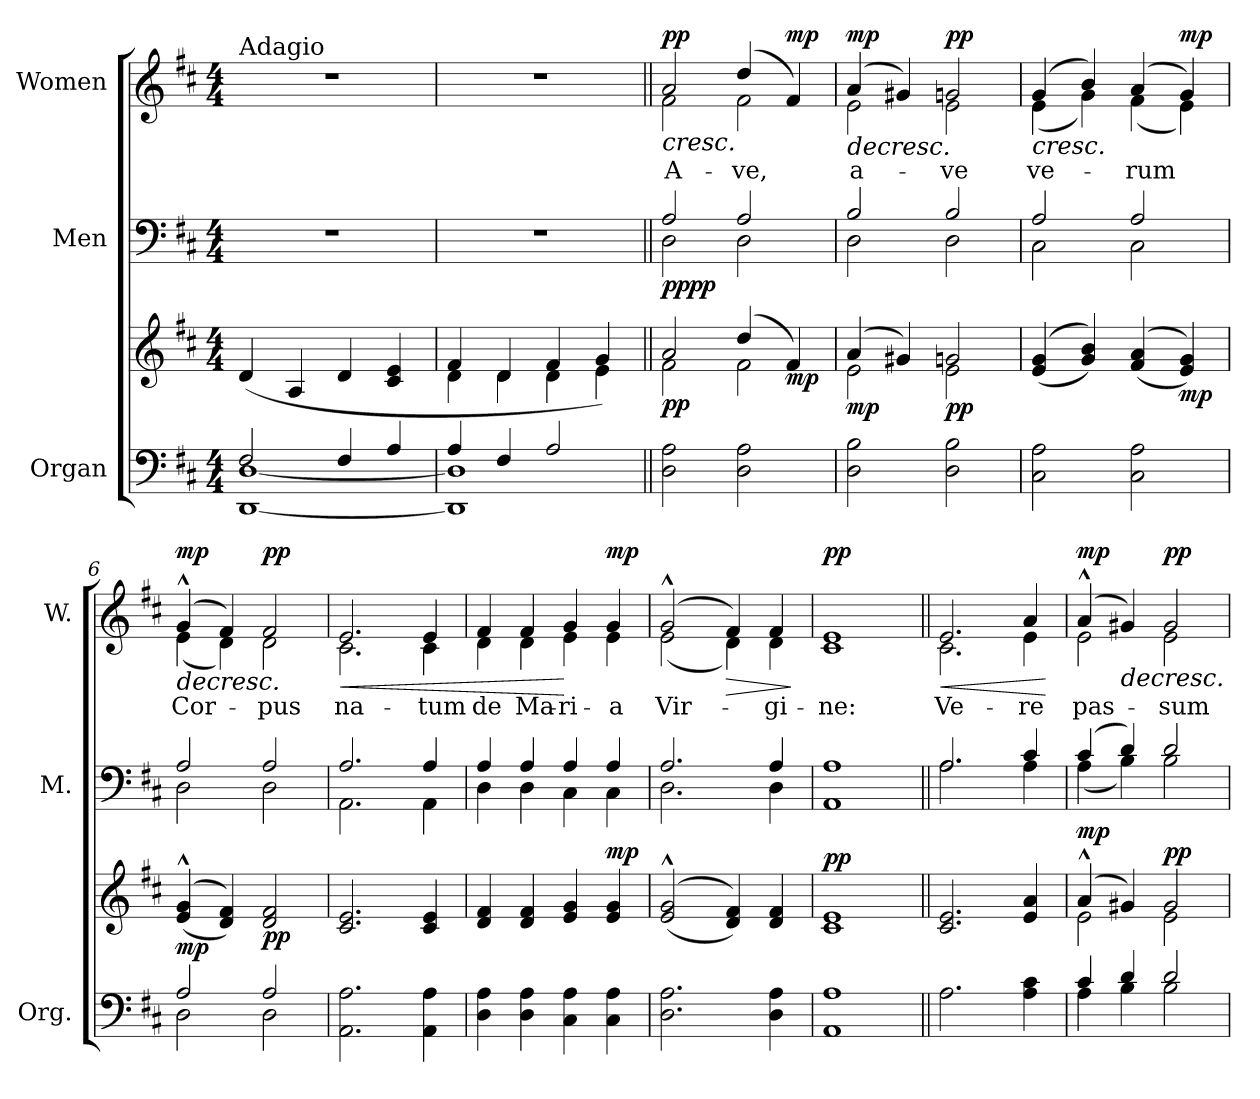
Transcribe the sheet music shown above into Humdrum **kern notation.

**kern	**kern	**dynam	**kern	**dynam	**kern	**text	**dynam
*part3	*part3	*part3	*part2	*part2	*part1	*part1	*part1
*staff4	*staff3	*staff3/4	*staff2	*staff2	*staff1	*staff1	*staff1
*I"Organ	*	*	*I"Men	*	*I"Women	*	*
*I'Org.	*	*	*I'M.	*	*I'W.	*	*
*clefF4	*clefG2	*	*clefF4	*	*clefG2	*	*
*k[f#c#]	*k[f#c#]	*	*k[f#c#]	*	*k[f#c#]	*	*
*M4/4	*M4/4	*	*M4/4	*	*M4/4	*	*
*MM80	*MM80	*	*MM80	*	*MM80	*	*
=1	=1	=1	=1	=1	=1	=1	=1
*^	*	*	*	*	*	*	*
!	!	!	!	!	!	!LO:TX:a:t=Adagio	!	!
2F#/	[1DD [1D	(>4d/	.	1r	.	1r	.	.
.	.	4A/	.	.	.	.	.	.
4F#/	.	4d/	.	.	.	.	.	.
4A/	.	4c#/ 4e/	.	.	.	.	.	.
=2	=2	=2	=2	=2	=2	=2	=2	=2
*	*	*^	*	*	*	*	*	*
4A/	1DD] 1D]	4f#/	4d\	.	1r	.	1r	.	.
4F#/	.	4d/	4d\	.	.	.	.	.	.
2A/	.	4f#/	4d\	.	.	.	.	.	.
.	.	4g/)	4e\	.	.	.	.	.	.
*v	*v	*	*	*	*	*	*	*	*
=3||	=3||	=3||	=3||	=3||	=3||	=3||	=3||	=3||
*	*	*	*	*^	*	*	*	*
!	!	!	!LO:DY:b	!	!	!LO:DY:b	!	!LO:LY:b	!LO:HP:b
*	*	*	*	*	*	*	*^	*	*
!	!	!	!	!	!	!LO:DY:n=1:b	!	!	!	!LO:DY:n=1:b
2D\ 2A\	2a/	2f#\	pp	2A/	2D\	pp pp	2a/	2f#\	A-	< pp
!	!	!	!	!	!	!	!	!	!LO:LY:b	!
2D\ 2A\	(>4dd/	2f#\	.	2A/	2D\	.	(>4dd/	2f#\	-ve,	.
!	!	!	!LO:DY:b	!	!	!	!	!	!	!LO:DY:n=2:b
.	4f#/)	.	mp	.	.	.	4f#/)	.	.	mp
*	*v	*v	*	*	*	*	*v	*v	*	*
*	*	*	*v	*v	*	*	*	*
.	.	.	.	.	.	.	[
=4	=4	=4	=4	=4	=4	=4	=4
*	*^	*	*^	*	*	*	*
!	!	!	!LO:DY:b	!	!	!	!	!LO:LY:b	!LO:HP:b
*	*	*	*	*	*	*	*^	*	*
!	!	!	!	!	!	!	!	!	!	!LO:DY:n=1:b
2D\ 2B\	(>4a/	2e\	mp	2B/	2D\	.	(>4a/	2e\	a-	> mp
.	4g#X/)	.	.	.	.	.	4g#X/)	.	.	.
!	!	!	!LO:DY:b	!	!	!	!	!	!LO:LY:b	!LO:DY:n=2:b
2D\ 2B\	2gn/	2e\	pp	2B/	2D\	.	2gn/	2e\	-ve	pp
*	*v	*v	*	*	*	*	*v	*v	*	*
*	*	*	*v	*v	*	*	*	*
.	.	.	.	.	.	.	]
=5	=5	=5	=5	=5	=5	=5	=5
*	*	*	*^	*	*	*	*
!	!	!	!	!	!	!	!LO:LY:b	!LO:HP:b
*	*	*	*	*	*	*^	*	*
2C#\ 2A\	(>(<4e/ 4g/	.	2A/	2C#\	.	(>4g/	(<4e\	ve-	<
.	4g/ 4b/))	.	.	.	.	4b/)	4g\)	.	.
!	!	!	!	!	!	!	!	!LO:LY:b	!
2C#\ 2A\	(>(<4f#/ 4a/	.	2A/	2C#\	.	(>4a/	(<4f#\	-rum	.
!	!	!LO:DY:b	!	!	!	!	!	!	!LO:DY:b
.	4e/ 4g/))	mp	.	.	.	4g/)	4e\)	.	mp
*	*	*	*v	*v	*	*	*	*	*
*	*	*	*	*	*v	*v	*	*
.	.	.	.	.	.	.	[
!!LO:LB:g=z
=6	=6	=6	=6	=6	=6	=6	=6
*^	*	*	*^	*	*	*	*
!	!	!	!LO:DY:b	!	!	!	!	!LO:LY:b	!LO:HP:b
*	*	*	*	*	*	*	*^	*	*
!	!	!	!	!	!	!	!	!	!	!LO:DY:n=1:b
2A/	2D\	(<(>4e/^^ 4g/^^	mp	2A/	2D\	.	(>4g^^/	(<4e\	Cor-	> mp
.	.	4d/ 4f#/))	.	.	.	.	4f#/)	4d\)	.	.
!	!	!	!LO:DY:b	!	!	!	!	!	!LO:LY:b	!LO:DY:n=2:b
2A/	2D\	2d/ 2f#/	pp	2A/	2D\	.	2f#/	2d\	-pus	pp
*	*	*	*	*v	*v	*	*	*	*	*
*v	*v	*	*	*	*	*v	*v	*	*
.	.	.	.	.	.	.	]
=7	=7	=7	=7	=7	=7	=7	=7
*	*	*	*^	*	*	*	*
!	!	!	!	!	!	!	!LO:LY:b	!LO:HP:b
*	*	*	*	*	*	*^	*	*
2.AA\ 2.A\	2.c#/ 2.e/	.	2.A/	2.AA\	.	2.e/	2.c#\	na-	<
!	!	!	!	!	!	!	!	!LO:LY:b	!
4AA\ 4A\	4c#/ 4e/	.	4A/	4AA\	.	4e/	4c#\	-tum	.
=8	=8	=8	=8	=8	=8	=8	=8	=8	=8
!	!	!	!	!	!	!	!	!LO:LY:b	!
4D\ 4A\	4d/ 4f#/	.	4A/	4D\	.	4f#/	4d\	de	.
!	!	!	!	!	!	!	!	!LO:LY:b	!
4D\ 4A\	4d/ 4f#/	.	4A/	4D\	.	4f#/	4d\	Ma-	.
!	!	!	!	!	!	!	!	!LO:LY:b	!
4C#\ 4A\	4e/ 4g/	.	4A/	4C#\	.	4g/	4e\	-ri-	[
!	!	!LO:DY:a	!	!	!	!	!	!LO:LY:b	!LO:DY:a
4C#\ 4A\	4e/ 4g/	mp	4A/	4C#\	.	4g/	4e\	-a	mp
=9	=9	=9	=9	=9	=9	=9	=9	=9	=9
!	!	!	!	!	!	!	!	!LO:LY:b	!
2.D\ 2.A\	(>(<2e/^^ 2g/^^	.	2.A/	2.D\	.	(>2g^^/	(<2e\	Vir-	.
!	!	!	!	!	!	!	!	!	!LO:HP:b
.	4d/ 4f#/))	.	.	.	.	4f#/)	4d\)	.	>
!	!	!	!	!	!	!	!	!LO:LY:b	!
4D\ 4A\	4d/ 4f#/	.	4A/	4D\	.	4f#/	4d\	-gi-	.
*	*	*	*v	*v	*	*	*	*	*
*	*	*	*	*	*v	*v	*	*
.	.	.	.	.	.	.	]
=10	=10	=10	=10	=10	=10	=10	=10
*	*	*	*^	*	*	*	*
!	!	!LO:DY:a	!	!	!	!	!LO:LY:b	!LO:DY:a
*	*	*	*	*	*	*^	*	*
1AA 1A	1c# 1e	pp	1A	1AA	.	1e	1c#	-ne:	pp
!!LO:PB:g=z	!!
=11||	=11||	=11||	=11||	=11||	=11||	=11||	=11||	=11||	=11||
!	!	!	!	!	!	!	!	!LO:LY:b	!LO:HP:b
2.A\	2.c#/ 2.e/	.	2.A/	2.A\	.	2.e/	2.c#\	Ve-	<
!	!	!	!	!	!	!	!	!LO:LY:b	!
4A\ 4c#\	4e/ 4a/	.	4c#/	4A\	.	4a/	4e\	-re	.
*	*	*	*v	*v	*	*	*	*	*
*	*	*	*	*	*v	*v	*	*
.	.	.	.	.	.	.	[
=12	=12	=12	=12	=12	=12	=12	=12
*^	*^	*	*^	*	*^	*	*
!	!	!	!	!LO:DY:a	!	!	!	!	!	!LO:LY:b	!LO:DY:a
4c#/	4A\	(>4a^^/	2e\	mp	(>4c#/	(<4A\	.	(>4a^^/	2e\	pas-	mp
!	!	!	!	!	!	!	!	!	!	!	!LO:HP:b
4d/	4B\	4g#X/)	.	.	4d/)	4B\)	.	4g#X/)	.	.	>
!	!	!	!	!LO:DY:a	!	!	!	!	!	!LO:LY:b	!LO:DY:a
2d/	2B\	2g#/	2e\	pp	2d/	2B\	.	2g#/	2e\	-sum	pp
*v	*v	*	*	*	*v	*v	*	*v	*v	*	*
*	*v	*v	*	*	*	*	*	*
.	.	.	.	.	.	.	]
=	=	=	=	=	=	=	=
*-	*-	*-	*-	*-	*-	*-	*-
